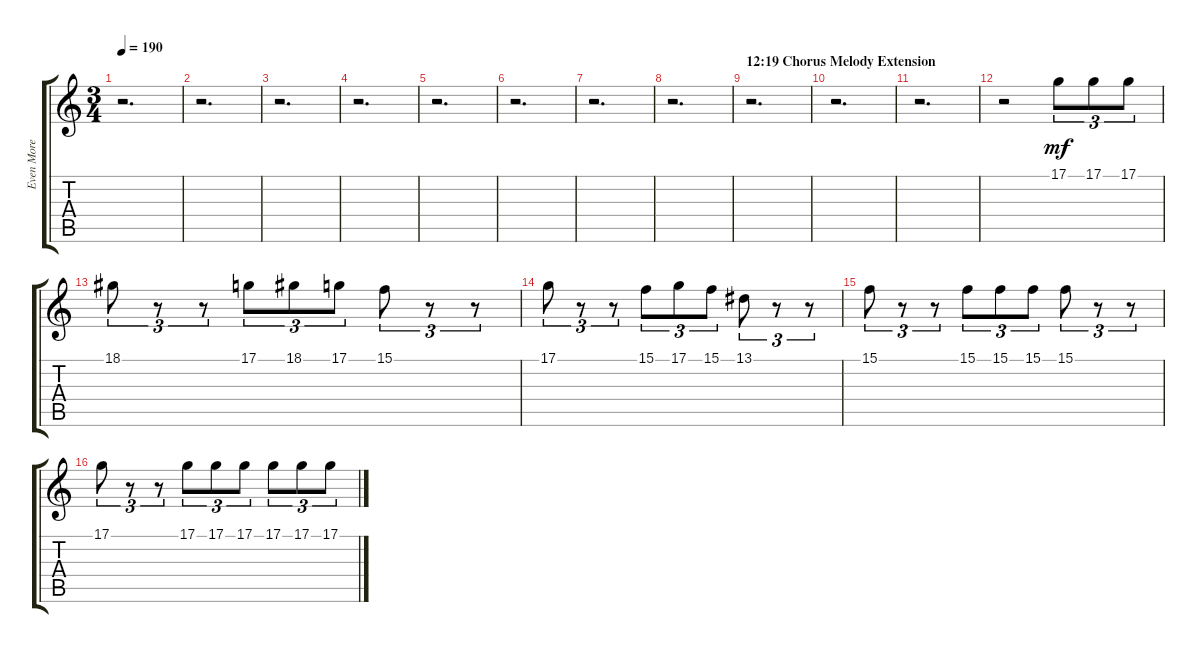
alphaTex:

\track ("Even More Keys" "Even More ") {instrument orchestralharp}
\staff {score tabs}
\tuning (D4 A3 F3 C3 G2 C2) {hide}
\ts (3 4)
\tempo 190
\clef g2
\ks c
r.2{d dy mf} |
r.2{d} |
r.2{d} |
r.2{d} |
r.2{d} |
r.2{d} |
r.2{d} |
r.2{d} |
\section ("" "12:19 Chorus Melody Extension")
r.2{d} |
r.2{d} |
r.2{d} |
r.2 17.1.8{tu (3 2)} 17.1.8{tu (3 2)} 17.1.8{tu (3 2)} |
18.1.8{tu (3 2)} r.8{tu (3 2)} r.8{tu (3 2)} 17.1.8{tu (3 2)} 18.1.8{tu (3 2)} 17.1.8{tu (3 2)} 15.1.8{tu (3 2)} r.8{tu (3 2)} r.8{tu (3 2)} |
17.1.8{tu (3 2)} r.8{tu (3 2)} r.8{tu (3 2)} 15.1.8{tu (3 2)} 17.1.8{tu (3 2)} 15.1.8{tu (3 2)} 13.1.8{tu (3 2)} r.8{tu (3 2)} r.8{tu (3 2)} |
15.1.8{tu (3 2)} r.8{tu (3 2)} r.8{tu (3 2)} 15.1.8{tu (3 2)} 15.1.8{tu (3 2)} 15.1.8{tu (3 2)} 15.1.8{tu (3 2)} r.8{tu (3 2)} r.8{tu (3 2)} |
17.1.8{tu (3 2)} r.8{tu (3 2)} r.8{tu (3 2)} 17.1.8{tu (3 2)} 17.1.8{tu (3 2)} 17.1.8{tu (3 2)} 17.1.8{tu (3 2)} 17.1.8{tu (3 2)} 17.1.8{tu (3 2)}
